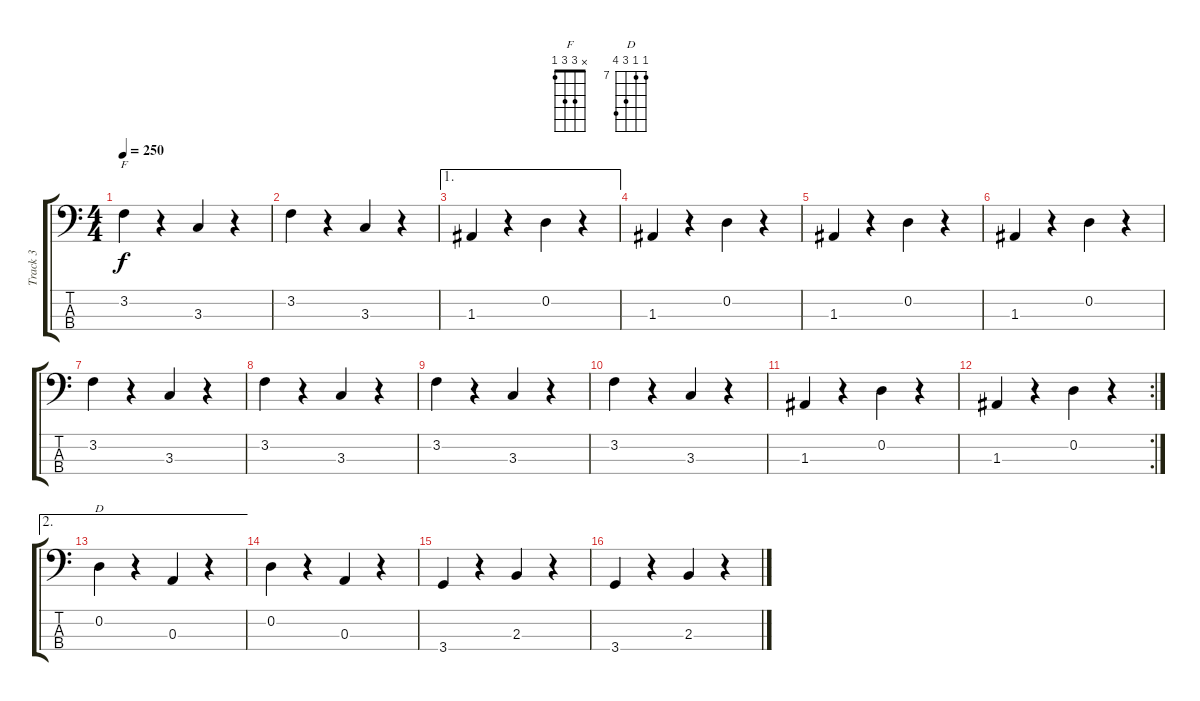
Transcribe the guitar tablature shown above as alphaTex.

\track ("Track 3" "Track 3") {instrument acousticbass}
\staff {score tabs}
\tuning (G2 D2 A1 E1) {hide}
\chord ("F" x 3 3 1)
\chord ("D" 7 7 9 10) {firstfret 7}
\ts (4 4)
\tempo 250
\clef f4
\ks c
3.2.4{ch "F" dy f} r.4 3.3.4 r.4 |
3.2.4 r.4 3.3.4 r.4 |
\ae 1
1.3.4 r.4 0.2.4 r.4 |
1.3.4 r.4 0.2.4 r.4 |
1.3.4 r.4 0.2.4 r.4 |
1.3.4 r.4 0.2.4 r.4 |
3.2.4 r.4 3.3.4 r.4 |
3.2.4 r.4 3.3.4 r.4 |
3.2.4 r.4 3.3.4 r.4 |
3.2.4 r.4 3.3.4 r.4 |
1.3.4 r.4 0.2.4 r.4 |
\rc 2
1.3.4 r.4 0.2.4 r.4 |
\ae 2
0.2.4{ch "D"} r.4 0.3.4 r.4 |
0.2.4 r.4 0.3.4 r.4 |
3.4.4 r.4 2.3.4 r.4 |
3.4.4 r.4 2.3.4 r.4
